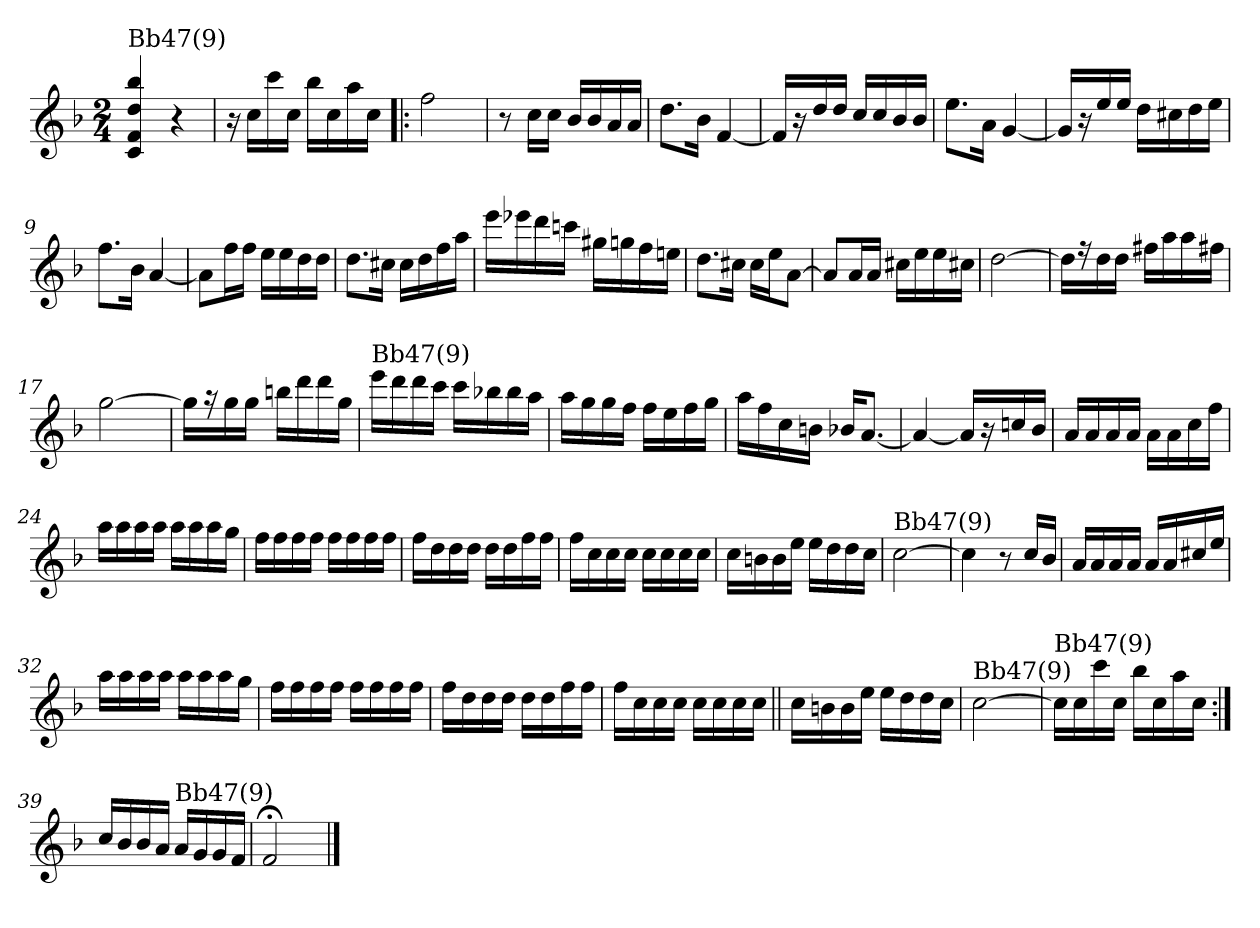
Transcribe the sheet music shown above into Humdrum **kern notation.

**kern
*part1
*staff1
*clefG2
*k[b-]
*F:
*M2/4
=1
!LO:TX:a:t=Bb47(9)
4c/ 4f/ 4dd/ 4bb-/
4r
=2
16r
16cc\LL
16ccc\
16cc\JJ
16bb-\LL
16cc\
16aa\
16cc\JJ
=3!|:
2ff\
=4
8r
16cc\LL
16cc\JJ
16b-/LL
16b-/
16a/
16a/JJ
=5
8.dd\L
16b-\Jk
[4f/
!!LO:LB:g=z
=6
16f/KL]
16r
16dd/L
16dd/JJ
16cc/LL
16cc/
16b-/
16b-/JJ
=7
8.ee\L
16a\Jk
[4g/
=8
16g/KL]
16r
16ee/L
16ee/JJ
16dd\LL
16cc#X\
16dd\
16ee\JJ
=9
8.ff\L
16b-\Jk
[4a/
=10
8a\L]
16ff\L
16ff\JJ
16ee\LL
16ee\
16dd\
16dd\JJ
!!LO:LB:g=z
=11
8.dd\L
16cc#X\Jk
16cc#\LL
16dd\
16ff\
16aa\JJ
=12
16eee\LL
16eee-X\
16ddd\
16cccn\JJ
16gg#X\LL
16ggn\
16ff\
16een\JJ
=13
8.dd\L
16cc#X\Jk
16cc#\LL
16ee\J
[8a\J
=14
8a/L]
16a/L
16a/JJ
16cc#X\LL
16ee\
16ee\
16cc#X\JJ
=15
[2dd\
!!LO:LB:g=z
=16
16dd\KL]
16r
16dd\L
16dd\JJ
16ff#X\LL
16aa\
16aa\
16ff#X\JJ
=17
[2gg\
=18
16gg\KL]
16r
16gg\L
16gg\JJ
16bbn\LL
16ddd\
16ddd\
16gg\JJ
=19
!LO:TX:a:t=Bb47(9)
16eee\LL
16ddd\
16ddd\
16ccc\JJ
16ccc\LL
16bb-X\
16bb-\
16aa\JJ
=20
16aa\LL
16gg\
16gg\
16ff\JJ
16ff\LL
16ee\
16ff\
16gg\JJ
!!LO:LB:g=z
=21
16aa\LL
16ff\
16cc\
16bn\JJ
16b-X/KL
[8.a/J
=22
4a/_
16a/KL]
16r
16ccn/L
16b-/JJ
=23
16a/LL
16a/
16a/
16a/JJ
16a\LL
16a\
16cc\
16ff\JJ
=24
16aa\LL
16aa\
16aa\
16aa\JJ
16aa\LL
16aa\
16aa\
16gg\JJ
=25
16ff\LL
16ff\
16ff\
16ff\JJ
16ff\LL
16ff\
16ff\
16ff\JJ
!!LO:LB:g=z
=26
16ff\LL
16dd\
16dd\
16dd\JJ
16dd\LL
16dd\
16ff\
16ff\JJ
=27
16ff\LL
16cc\
16cc\
16cc\JJ
16cc\LL
16cc\
16cc\
16cc\JJ
=28
16cc\LL
16bn\
16b\
16ee\JJ
16ee\LL
16dd\
16dd\
16cc\JJ
=29
!LO:TX:a:t=Bb47(9)
[2cc\
=30
4cc\]
8r
16cc/LL
16b-/JJ
!!LO:LB:g=z
=31
16a/LL
16a/
16a/
16a/JJ
16a/LL
16a/
16cc#X/
16ee/JJ
=32
16aa\LL
16aa\
16aa\
16aa\JJ
16aa\LL
16aa\
16aa\
16gg\JJ
=33
16ff\LL
16ff\
16ff\
16ff\JJ
16ff\LL
16ff\
16ff\
16ff\JJ
=34
16ff\LL
16dd\
16dd\
16dd\JJ
16dd\LL
16dd\
16ff\
16ff\JJ
=35
16ff\LL
16cc\
16cc\
16cc\JJ
16cc\LL
16cc\
16cc\
16cc\JJ
!!LO:LB:g=z
=36||
16cc\LL
16bn\
16b\
16ee\JJ
16ee\LL
16dd\
16dd\
16cc\JJ
=37
!LO:TX:a:t=Bb47(9)
[2cc\
=38
!LO:TX:a:t=Bb47(9)
16cc\LL]
16cc\
16ccc\
16cc\JJ
16bb-\LL
16cc\
16aa\
16cc\JJ
=39:|!
*^
16cc/LL	4ryy
16b-/	.
16b-/	.
16a/JJ	.
!LO:TX:a:t=Bb47(9)	!
16a/LL	8rcyy
16g/	.
16g/	8rcyy
16f/JJ	.
*v	*v
=40
2f;/
==
*-
